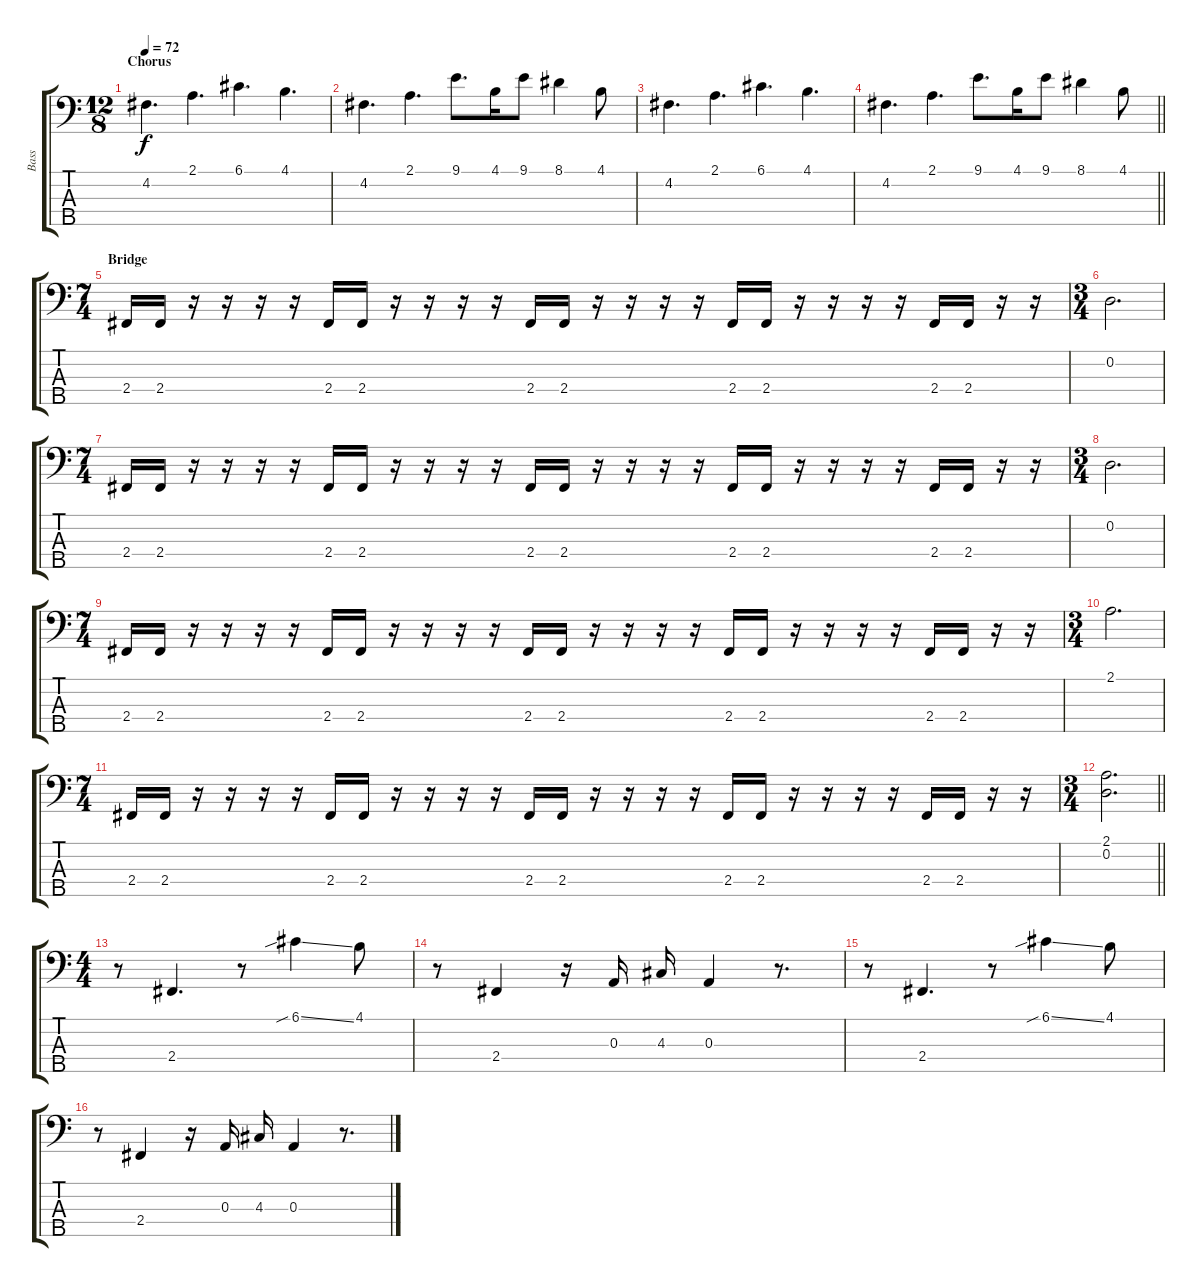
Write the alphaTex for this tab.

\track ("Bass" "Bass") {instrument electricbassfinger}
\staff {score tabs}
\tuning (G2 D2 A1 E1 B0) {hide}
\ts (12 8)
\section ("" "Chorus")
\tempo 72
\clef f4
\ks c
4.2.4{d dy f} 2.1.4{d} 6.1.4{d} 4.1.4{d} |
4.2.4{d} 2.1.4{d} 9.1.8{d} 4.1.16 9.1.8 8.1.4 4.1.8 |
4.2.4{d} 2.1.4{d} 6.1.4{d} 4.1.4{d} |
\barLineRight lightlight
4.2.4{d} 2.1.4{d} 9.1.8{d} 4.1.16 9.1.8 8.1.4 4.1.8 |
\ts (7 4)
\section ("" "Bridge")
2.4.16 2.4.16 r.16 r.16 r.16 r.16 2.4.16 2.4.16 r.16 r.16 r.16 r.16 2.4.16 2.4.16 r.16 r.16 r.16 r.16 2.4.16 2.4.16 r.16 r.16 r.16 r.16 2.4.16 2.4.16 r.16 r.16 |
\ts (3 4)
0.2.2{d} |
\ts (7 4)
2.4.16 2.4.16 r.16 r.16 r.16 r.16 2.4.16 2.4.16 r.16 r.16 r.16 r.16 2.4.16 2.4.16 r.16 r.16 r.16 r.16 2.4.16 2.4.16 r.16 r.16 r.16 r.16 2.4.16 2.4.16 r.16 r.16 |
\ts (3 4)
0.2.2{d} |
\ts (7 4)
2.4.16 2.4.16 r.16 r.16 r.16 r.16 2.4.16 2.4.16 r.16 r.16 r.16 r.16 2.4.16 2.4.16 r.16 r.16 r.16 r.16 2.4.16 2.4.16 r.16 r.16 r.16 r.16 2.4.16 2.4.16 r.16 r.16 |
\ts (3 4)
2.1.2{d} |
\ts (7 4)
2.4.16 2.4.16 r.16 r.16 r.16 r.16 2.4.16 2.4.16 r.16 r.16 r.16 r.16 2.4.16 2.4.16 r.16 r.16 r.16 r.16 2.4.16 2.4.16 r.16 r.16 r.16 r.16 2.4.16 2.4.16 r.16 r.16 |
\ts (3 4)
\barLineRight lightlight
(2.1 0.2).2{d} |
\ts (4 4)
\section ("" "")
r.8 2.4.4{d} r.8 6.1{sib ss}.4 4.1.8 |
r.8 2.4.4 r.16 0.3.16 4.3.16 0.3.4 r.8{d} |
r.8 2.4.4{d} r.8 6.1{sib ss}.4 4.1.8 |
r.8 2.4.4 r.16 0.3.16 4.3.16 0.3.4 r.8{d}
